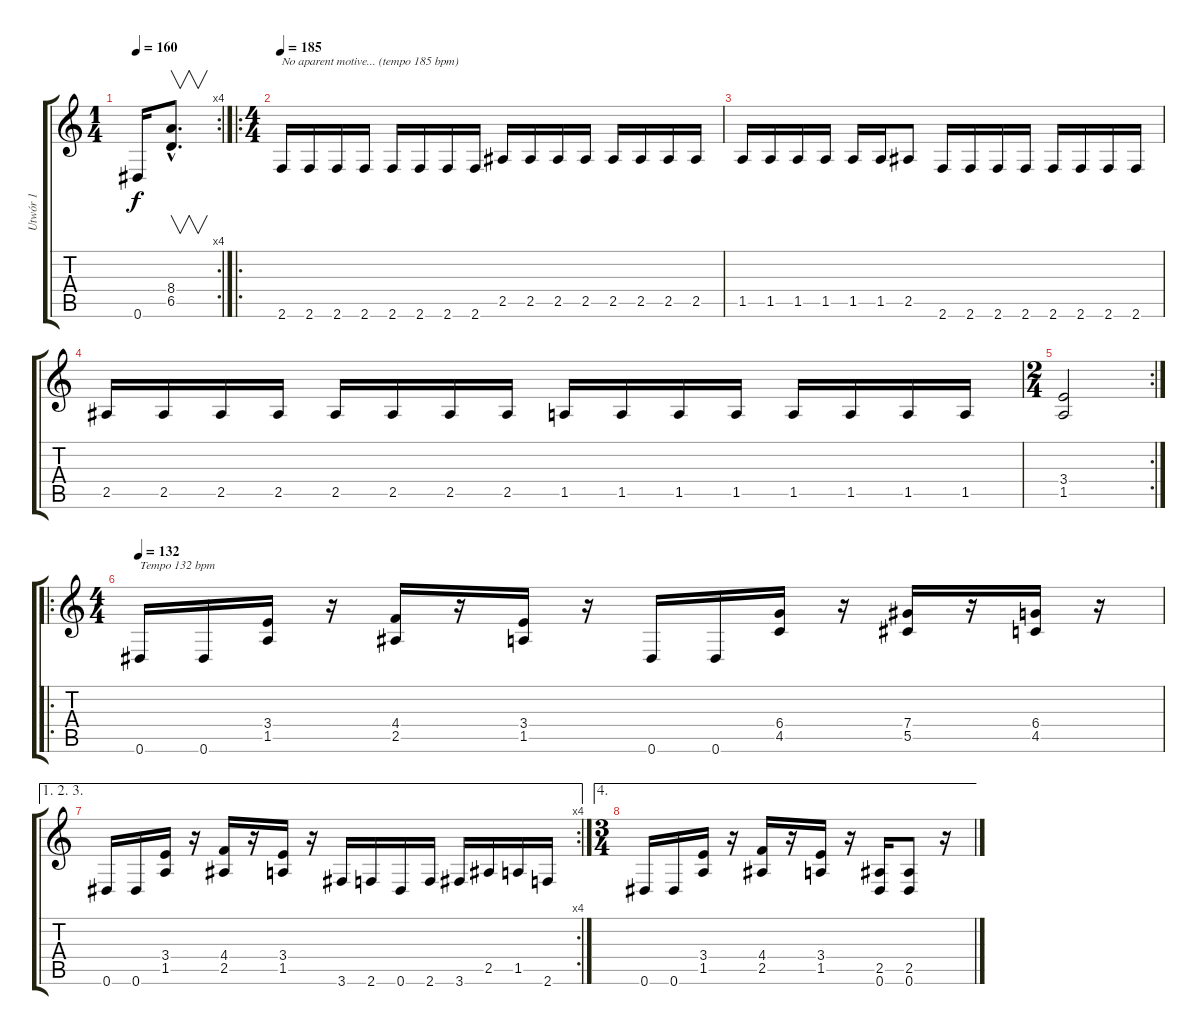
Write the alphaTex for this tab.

\track ("Utwór 1" "Utwór 1") {instrument distortionguitar}
\staff {score tabs}
\tuning (Eb4 Bb3 Gb3 Db3 Ab2 Eb2) {hide}
\rc 4
\ts (1 4)
\tempo 160
\clef g2
\ks c
0.6.16{dy f} (8.4{hac} 6.5{hac}).8{v d} |
\ro
\ts (4 4)
\tempo 185
2.6.16{txt "No aparent motive... (tempo 185 bpm)"} 2.6.16 2.6.16 2.6.16 2.6.16 2.6.16 2.6.16 2.6.16 2.5.16 2.5.16 2.5.16 2.5.16 2.5.16 2.5.16 2.5.16 2.5.16 |
1.5.16 1.5.16 1.5.16 1.5.16 1.5.16 1.5.16 2.5.8 2.6.16 2.6.16 2.6.16 2.6.16 2.6.16 2.6.16 2.6.16 2.6.16 |
2.5.16 2.5.16 2.5.16 2.5.16 2.5.16 2.5.16 2.5.16 2.5.16 1.5.16 1.5.16 1.5.16 1.5.16 1.5.16 1.5.16 1.5.16 1.5.16 |
\rc 2
\ts (2 4)
(3.4 1.5).2 |
\ro
\ts (4 4)
\tempo 132
0.6.16{txt "Tempo 132 bpm"} 0.6.16 (3.4 1.5).16 r.16 (4.4 2.5).16 r.16 (3.4 1.5).16 r.16 0.6.16 0.6.16 (6.4 4.5).16 r.16 (7.4 5.5).16 r.16 (6.4 4.5).16 r.16 |
\ae (1 2 3)
\rc 4
0.6.16 0.6.16 (3.4 1.5).16 r.16 (4.4 2.5).16 r.16 (3.4 1.5).16 r.16 3.6.16 2.6.16 0.6.16 2.6.16 3.6.16 2.5.16 1.5.16 2.6.16 |
\ae 4
\ts (3 4)
0.6.16 0.6.16 (3.4 1.5).16 r.16 (4.4 2.5).16 r.16 (3.4 1.5).16 r.16 (2.5 0.6).16 (2.5 0.6).8 r.16
